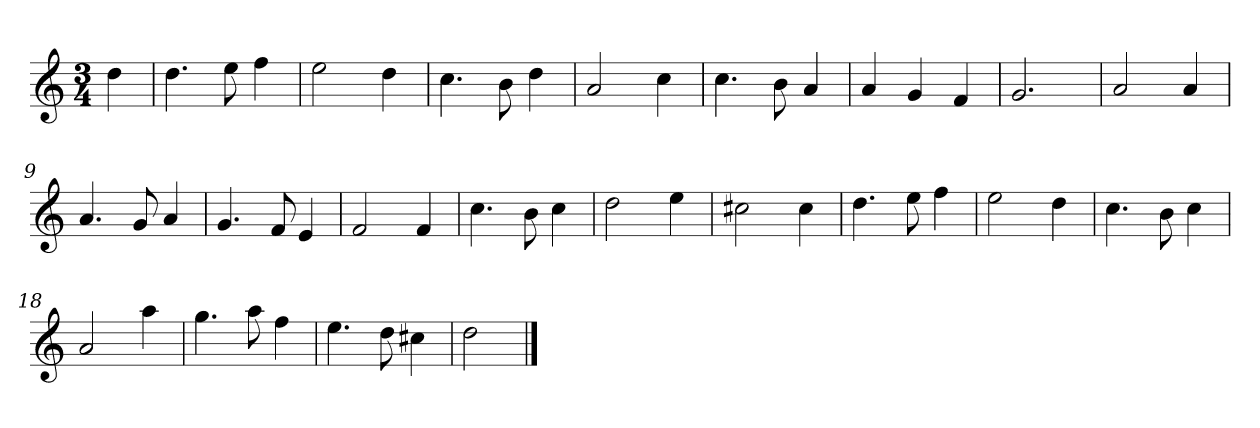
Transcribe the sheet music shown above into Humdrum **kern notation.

**kern
*part1
*staff1
*k[]
*M3/4
*MM120
=
4dd
=1
4.dd
8ee
4ff
=2
2ee
4dd
=3
4.cc
8b
4dd
=4
2a
4cc
=5
4.cc
8b
4a
=6
4a
4g
4f
=7
2.g
=8
2a
4a
=9
4.a
8g
4a
=10
4.g
8f
4e
=11
2f
4f
=12
4.cc
8b
4cc
=13
2dd
4ee
=14
2cc#X
4cc#
=15
4.dd
8ee
4ff
=16
2ee
4dd
=17
4.cc
8b
4cc
=18
2a
4aa
=19
4.gg
8aa
4ff
=20
4.ee
8dd
4cc#X
=21
2dd
==
*-
